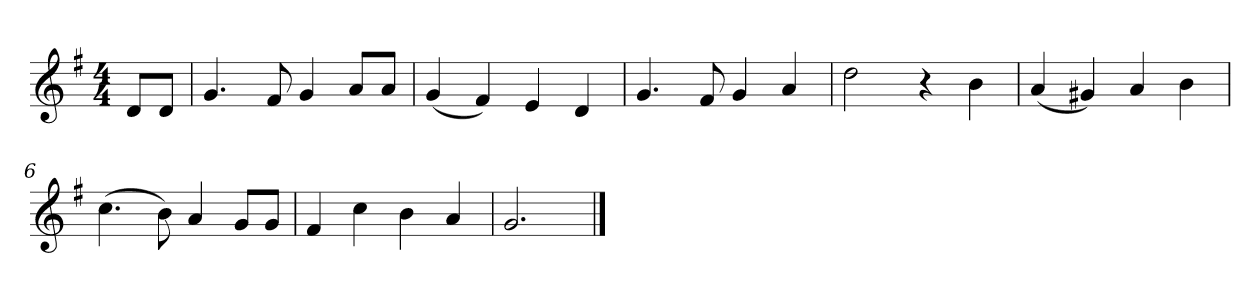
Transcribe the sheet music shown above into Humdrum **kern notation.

**kern
*part1
*staff1
*k[f#]
*M4/4
*MM120
=
8dL
8dJ
=1
4.g
8f#
4g
8aL
8aJ
=2
(4g
4f#)
4e
4d
=3
4.g
8f#
4g
4a
=4
2dd
4r
4b
=5
(4a
4g#X)
4a
4b
=6
(4.cc
8b)
4a
8gL
8gJ
=7
4f#
4cc
4b
4a
=8
2.g
==
*-
